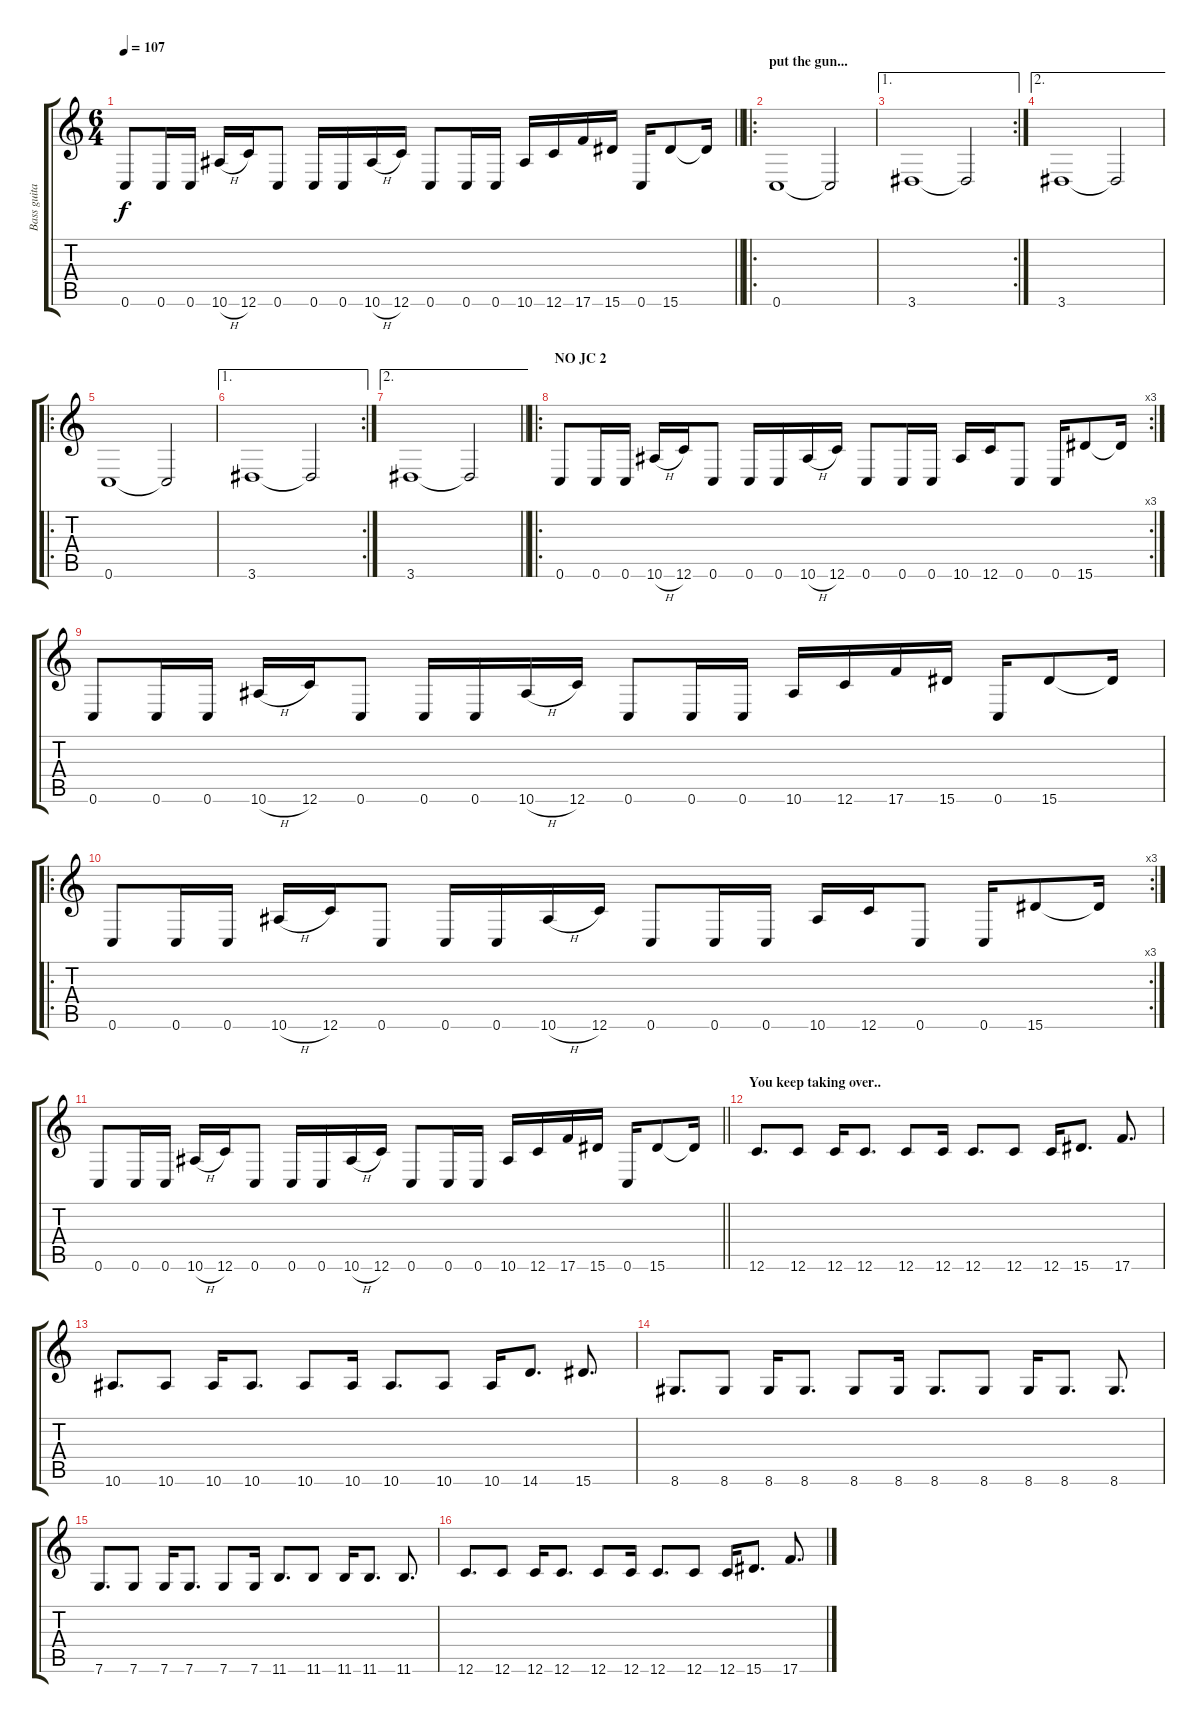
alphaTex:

\track ("Bass guitar" "Bass guita") {instrument electricbassfinger}
\staff {score tabs}
\tuning (D4 A3 F3 C3 G2 C2) {hide}
\ts (6 4)
\tempo 107
\clef g2
\barLineRight lightlight
\ks c
0.6.8{dy f} 0.6.16 0.6.16 10.6{h}.16 12.6.16 0.6.8 0.6.16 0.6.16 10.6{h}.16 12.6.16 0.6.8 0.6.16 0.6.16 10.6.16 12.6.16 17.6.16 15.6.16 0.6.16 15.6.8 15.6{t}.16 |
\ro
\section ("" "put the gun...")
0.6.1 0.6{t}.2 |
\ae 1
\rc 2
3.6.1 3.6{t}.2 |
\ae 2
3.6.1 3.6{t}.2 |
\ro
0.6.1 0.6{t}.2 |
\ae 1
\rc 2
3.6.1 3.6{t}.2 |
\ae 2
\barLineRight lightlight
3.6.1 3.6{t}.2 |
\ro
\rc 3
\section ("" "NO JC 2")
0.6.8 0.6.16 0.6.16 10.6{h}.16 12.6.16 0.6.8 0.6.16 0.6.16 10.6{h}.16 12.6.16 0.6.8 0.6.16 0.6.16 10.6.16 12.6.16 0.6.8 0.6.16 15.6.8 15.6{t}.16 |
0.6.8 0.6.16 0.6.16 10.6{h}.16 12.6.16 0.6.8 0.6.16 0.6.16 10.6{h}.16 12.6.16 0.6.8 0.6.16 0.6.16 10.6.16 12.6.16 17.6.16 15.6.16 0.6.16 15.6.8 15.6{t}.16 |
\ro
\rc 3
0.6.8 0.6.16 0.6.16 10.6{h}.16 12.6.16 0.6.8 0.6.16 0.6.16 10.6{h}.16 12.6.16 0.6.8 0.6.16 0.6.16 10.6.16 12.6.16 0.6.8 0.6.16 15.6.8 15.6{t}.16 |
\barLineRight lightlight
0.6.8 0.6.16 0.6.16 10.6{h}.16 12.6.16 0.6.8 0.6.16 0.6.16 10.6{h}.16 12.6.16 0.6.8 0.6.16 0.6.16 10.6.16 12.6.16 17.6.16 15.6.16 0.6.16 15.6.8 15.6{t}.16 |
\section ("" "You keep taking over..")
12.6.8{d} 12.6.8 12.6.16 12.6.8{d} 12.6.8 12.6.16 12.6.8{d} 12.6.8 12.6.16 15.6.8{d} 17.6.8{d} |
10.6.8{d} 10.6.8 10.6.16 10.6.8{d} 10.6.8 10.6.16 10.6.8{d} 10.6.8 10.6.16 14.6.8{d} 15.6.8{d} |
8.6.8{d} 8.6.8 8.6.16 8.6.8{d} 8.6.8 8.6.16 8.6.8{d} 8.6.8 8.6.16 8.6.8{d} 8.6.8{d} |
7.6.8{d} 7.6.8 7.6.16 7.6.8{d} 7.6.8 7.6.16 11.6.8{d} 11.6.8 11.6.16 11.6.8{d} 11.6.8{d} |
12.6.8{d} 12.6.8 12.6.16 12.6.8{d} 12.6.8 12.6.16 12.6.8{d} 12.6.8 12.6.16 15.6.8{d} 17.6.8{d}
